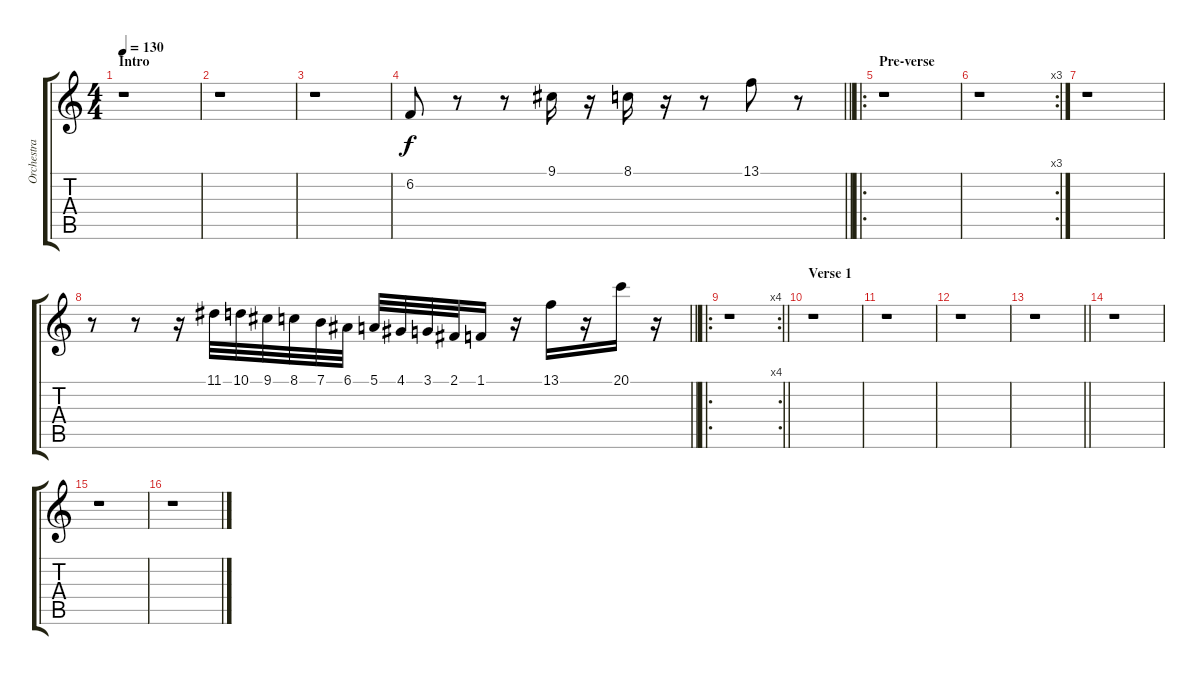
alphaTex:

\track ("Orchestra treble" "Orchestra ") {instrument stringensemble1}
\staff {score tabs}
\tuning (E4 B3 G3 D3 A2 E2) {hide}
\ts (4 4)
\section ("" "Intro")
\tempo 130
\clef g2
\ks c
r.1{dy f instrument stringensemble1} |
r.1 |
r.1 |
\barLineRight lightlight
6.2.8 r.8 r.8 9.1.16 r.16 8.1.16 r.16 r.8 13.1.8 r.8 |
\ro
\section ("" "Pre-verse")
r.1 |
\rc 3
r.1 |
r.1 |
\barLineRight lightlight
r.8 r.8 r.16 11.1.32 10.1.32 9.1.32 8.1.32 7.1.32 6.1.32 5.1.32 4.1.32 3.1.32 2.1.32 1.1.16 r.16 13.1.16 r.16 20.1.16 r.16 |
\ro
\rc 4
\barLineRight lightlight
r.1 |
\section ("" "Verse 1")
r.1 |
r.1 |
r.1 |
\barLineRight lightlight
r.1 |
r.1 |
r.1 |
r.1
